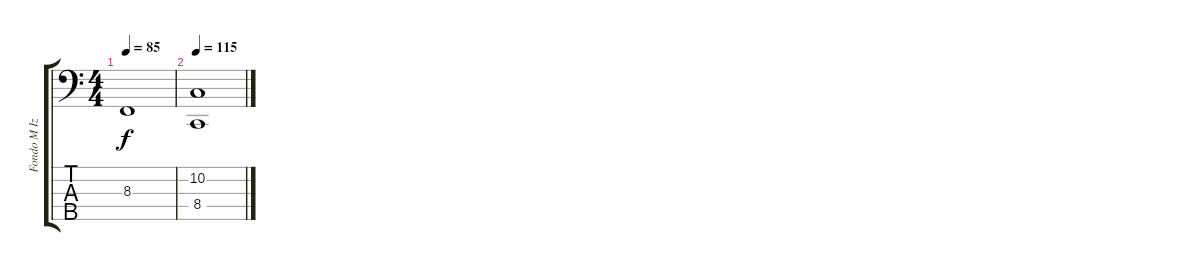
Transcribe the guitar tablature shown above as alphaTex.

\track ("Fondo M Izquierda" "Fondo M Iz") {instrument choiraahs}
\staff {score tabs}
\tuning (G2 D2 A1 E1 B0) {hide}
\ts (4 4)
\tempo 85
\clef f4
\ks c
8.3.1{dy f} |
\tempo 115
(10.2 8.4).1
